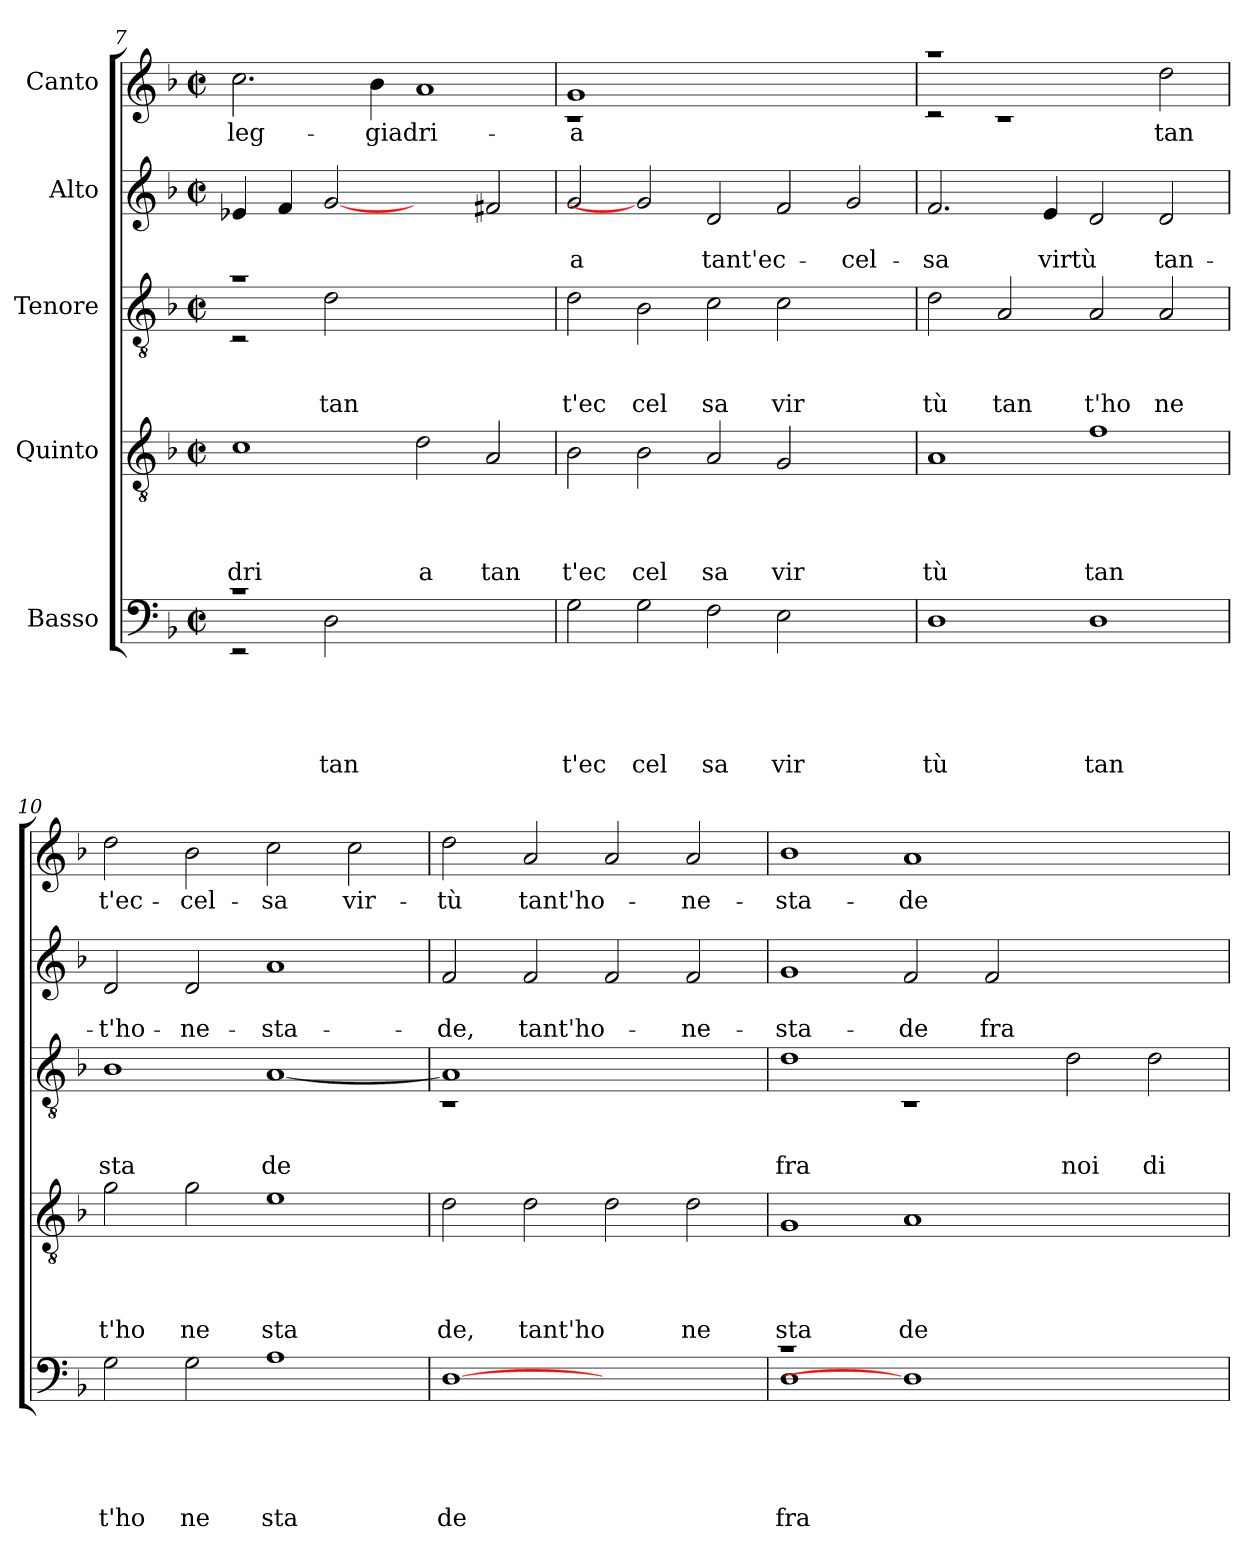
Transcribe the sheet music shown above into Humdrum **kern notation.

**kern	**text	**text	**text	**text	**text	**kern	**text	**text	**text	**text	**kern	**text	**text	**text	**kern	**text	**text	**kern	**text
*part5	*part5	*part5	*part5	*part5	*part5	*part4	*part4	*part4	*part4	*part4	*part3	*part3	*part3	*part3	*part2	*part2	*part2	*part1	*part1
*staff5	*staff5	*staff5	*staff5	*staff5	*staff5	*staff4	*staff4	*staff4	*staff4	*staff4	*staff3	*staff3	*staff3	*staff3	*staff2	*staff2	*staff2	*staff1	*staff1
*I"Basso	*	*	*	*	*	*I"Quinto	*	*	*	*	*I"Tenore	*	*	*	*I"Alto	*	*	*I"Canto	*
!!LO:LB:g=z
*clefF4	*	*	*	*	*	*clefGv2	*	*	*	*	*clefGv2	*	*	*	*clefG2	*	*	*clefG2	*
*k[b-]	*	*	*	*	*	*k[b-]	*	*	*	*	*k[b-]	*	*	*	*k[b-]	*	*	*k[b-]	*
*F:	*	*	*	*	*	*F:	*	*	*	*	*F:	*	*	*	*F:	*	*	*F:	*
*M2/2	*	*	*	*	*	*M2/2	*	*	*	*	*M2/2	*	*	*	*M2/2	*	*	*M2/2	*
*met(c|)	*	*	*	*	*	*met(c|)	*	*	*	*	*met(c|)	*	*	*	*met(c|)	*	*	*met(c|)	*
=7	=7	=7	=7	=7	=7	=7	=7	=7	=7	=7	=7	=7	=7	=7	=7	=7	=7	=7	=7
*^	*	*	*	*	*	*	*	*	*	*	*	*	*	*	*	*	*	*	*
!	!	!	!	!	!	!	!	!	!	!	!LO:LY:b	!	!	!	!	!	!	!	!	!LO:LY:b
*	*	*	*	*	*	*	*	*	*	*	*	*^	*	*	*	*	*	*	*	*
1rc	2rEE	.	.	.	.	.	1c	.	.	.	dri	1ra	2rC	.	.	.	4e-/	.	.	2.cc\	leg-
.	.	.	.	.	.	.	.	.	.	.	.	.	.	.	.	.	4f/	.	.	.	.
!	!	!	!	!	!	!LO:LY:b	!	!	!	!	!	!	!	!	!	!LO:LY:b	!	!	!	!	!
.	2D\	.	.	.	.	tan	.	.	.	.	.	.	2d\	.	.	tan	[2g	.	.	.	.
!	!	!	!	!	!	!	!	!	!	!	!	!	!	!	!	!	!	!	!	!	!LO:LY:b
.	.	.	.	.	.	.	.	.	.	.	.	.	.	.	.	.	.	.	.	4b-\	-giadri-
!	!	!	!	!	!	!	!	!	!	!	!LO:LY:b	!	!	!	!	!	!	!	!	!	!
1ryy	1ryy	.	.	.	.	.	2d\	.	.	.	a	1ryy	1ryy	.	.	.	2ryy	.	.	1a	.
!	!	!	!	!	!	!	!	!	!	!	!LO:LY:b	!	!	!	!	!	!	!	!	!	!
.	.	.	.	.	.	.	2A/	.	.	.	tan	.	.	.	.	.	2f#/	.	.	.	.
*v	*v	*	*	*	*	*	*	*	*	*	*	*v	*v	*	*	*	*	*	*	*	*
=8	=8	=8	=8	=8	=8	=8	=8	=8	=8	=8	=8	=8	=8	=8	=8	=8	=8	=8	=8
!	!	!	!	!	!LO:LY:b	!	!	!	!	!LO:LY:b	!	!	!	!LO:LY:b	!	!	!LO:LY:b	!	!LO:LY:b
*	*	*	*	*	*	*	*	*	*	*	*	*	*	*	*	*	*	*^	*
2G\	.	.	.	.	t'ec	2B-\	.	.	.	t'ec	2d\	.	.	t'ec	2g/	.	-a	1g	1rc	-a
!	!	!	!	!	!LO:LY:b	!	!	!	!	!LO:LY:b	!	!	!	!LO:LY:b	!	!	!	!	!	!
2G\	.	.	.	.	cel	2B-\	.	.	.	cel	2B-\	.	.	cel	2g]	.	.	.	.	.
!	!	!	!	!	!LO:LY:b	!	!	!	!	!LO:LY:b	!	!	!	!LO:LY:b	!	!	!LO:LY:b	!	!	!
2F\	.	.	.	.	sa	2A/	.	.	.	sa	2c\	.	.	sa	2d/	.	tant'ec-	1.ryy	1.ryy	.
!	!	!	!	!	!LO:LY:b	!	!	!	!	!LO:LY:b	!	!	!	!LO:LY:b	!	!	!	!	!	!
2E\	.	.	.	.	vir	2G/	.	.	.	vir	2c\	.	.	vir	2f/	.	.	.	.	.
!	!	!	!	!	!	!	!	!	!	!	!	!	!	!	!	!	!LO:LY:b	!	!	!
2ryy	.	.	.	.	.	2ryy	.	.	.	.	2ryy	.	.	.	2g/	.	-cel-	.	.	.
=9	=9	=9	=9	=9	=9	=9	=9	=9	=9	=9	=9	=9	=9	=9	=9	=9	=9	=9	=9	=9
!	!	!	!	!	!LO:LY:b	!	!	!	!	!LO:LY:b	!	!	!	!LO:LY:b	!	!	!LO:LY:b	!	!	!
1D	.	.	.	.	tù	1A	.	.	.	tù	2d\	.	.	tù	2.f/	.	-sa	1raa	2rc	.
!	!	!	!	!	!	!	!	!	!	!	!	!	!	!LO:LY:b	!	!	!	!	!	!
.	.	.	.	.	.	.	.	.	.	.	2A/	.	.	tan	.	.	.	.	1rc	.
!	!	!	!	!	!	!	!	!	!	!	!	!	!	!	!	!	!LO:LY:b	!	!	!
.	.	.	.	.	.	.	.	.	.	.	.	.	.	.	4e/	.	virtù	.	.	.
!	!	!	!	!	!LO:LY:b	!	!	!	!	!LO:LY:b	!	!	!	!LO:LY:b	!	!	!	!	!	!
1D	.	.	.	.	tan	1f	.	.	.	tan	2A/	.	.	t'ho	2d/	.	.	1ryy	.	.
!	!	!	!	!	!	!	!	!	!	!	!	!	!	!LO:LY:b	!	!	!LO:LY:b	!	!	!LO:LY:b
.	.	.	.	.	.	.	.	.	.	.	2A/	.	.	ne	2d/	.	tan-	.	2dd\	tan-
=10	=10	=10	=10	=10	=10	=10	=10	=10	=10	=10	=10	=10	=10	=10	=10	=10	=10	=10	=10	=10
!	!	!	!	!	!LO:LY:b	!	!	!	!	!LO:LY:b	!	!	!	!LO:LY:b	!	!	!LO:LY:b	!	!	!LO:LY:b
*	*	*	*	*	*	*	*	*	*	*	*	*	*	*	*	*	*	*v	*v	*
2G\	.	.	.	.	t'ho	2g\	.	.	.	t'ho	1B-	.	.	sta	2d/	.	-t'ho-	2dd\	-t'ec-
!	!	!	!	!	!LO:LY:b	!	!	!	!	!LO:LY:b	!	!	!	!	!	!	!LO:LY:b	!	!LO:LY:b
2G\	.	.	.	.	ne	2g\	.	.	.	ne	.	.	.	.	2d/	.	-ne-	2b-\	-cel-
!	!	!	!	!	!LO:LY:b	!	!	!	!	!LO:LY:b	!	!	!	!LO:LY:b	!	!	!LO:LY:b	!	!LO:LY:b
1A	.	.	.	.	sta	1e	.	.	.	sta	[<1A	.	.	de	1a	.	-sta-	2cc\	-sa
!	!	!	!	!	!	!	!	!	!	!	!	!	!	!	!	!	!	!	!LO:LY:b
.	.	.	.	.	.	.	.	.	.	.	.	.	.	.	.	.	.	2cc\	vir-
=11	=11	=11	=11	=11	=11	=11	=11	=11	=11	=11	=11	=11	=11	=11	=11	=11	=11	=11	=11
!	!	!	!	!	!LO:LY:b	!	!	!	!	!LO:LY:b	!	!	!	!	!	!	!LO:LY:b	!	!LO:LY:b
*	*	*	*	*	*	*	*	*	*	*	*^	*	*	*	*	*	*	*	*
[1D	.	.	.	.	de	2d\	.	.	.	de,	1A]	1rC	.	.	.	2f/	.	-de,	2dd\	-tù
!	!	!	!	!	!	!	!	!	!	!LO:LY:b	!	!	!	!	!	!	!	!LO:LY:b	!	!LO:LY:b
.	.	.	.	.	.	2d\	.	.	.	tant'ho	.	.	.	.	.	2f/	.	tant'ho-	2a/	tant'ho-
1ryy	.	.	.	.	.	2d\	.	.	.	.	1ryy	1ryy	.	.	.	2f/	.	.	2a/	.
!	!	!	!	!	!	!	!	!	!	!LO:LY:b	!	!	!	!	!	!	!	!LO:LY:b	!	!LO:LY:b
.	.	.	.	.	.	2d\	.	.	.	ne	.	.	.	.	.	2f/	.	-ne-	2a/	-ne-
*	*	*	*	*	*	*	*	*	*	*	*v	*v	*	*	*	*	*	*	*	*
=12	=12	=12	=12	=12	=12	=12	=12	=12	=12	=12	=12	=12	=12	=12	=12	=12	=12	=12	=12
*^	*	*	*	*	*	*	*	*	*	*	*	*	*	*	*	*	*	*	*
!	!	!	!	!	!	!LO:LY:b	!	!	!	!	!LO:LY:b	!	!	!	!LO:LY:b	!	!	!LO:LY:b	!	!LO:LY:b
1rc	1D	.	.	.	.	fra	1G	.	.	.	sta	1d	.	.	fra	1g	.	-sta-	1b-	-sta-
!	!	!	!	!	!	!	!	!	!	!	!LO:LY:b	!	!	!	!	!	!	!LO:LY:b	!	!LO:LY:b
1D]	1ryy	.	.	.	.	.	1A	.	.	.	de	1rC	.	.	.	2f/	.	-de	1a	-de
!	!	!	!	!	!	!	!	!	!	!	!	!	!	!	!	!	!	!LO:LY:b	!	!
.	.	.	.	.	.	.	.	.	.	.	.	.	.	.	.	2f/	.	fra	.	.
!	!	!	!	!	!	!	!	!	!	!	!	!	!	!	!LO:LY:b	!	!	!	!	!
1ryy	1ryy	.	.	.	.	.	1ryy	.	.	.	.	2d\	.	.	noi	1ryy	.	.	1ryy	.
!	!	!	!	!	!	!	!	!	!	!	!	!	!	!	!LO:LY:b	!	!	!	!	!
.	.	.	.	.	.	.	.	.	.	.	.	2d\	.	.	di	.	.	.	.	.
*v	*v	*	*	*	*	*	*	*	*	*	*	*	*	*	*	*	*	*	*	*
=	=	=	=	=	=	=	=	=	=	=	=	=	=	=	=	=	=	=	=
*-	*-	*-	*-	*-	*-	*-	*-	*-	*-	*-	*-	*-	*-	*-	*-	*-	*-	*-	*-
